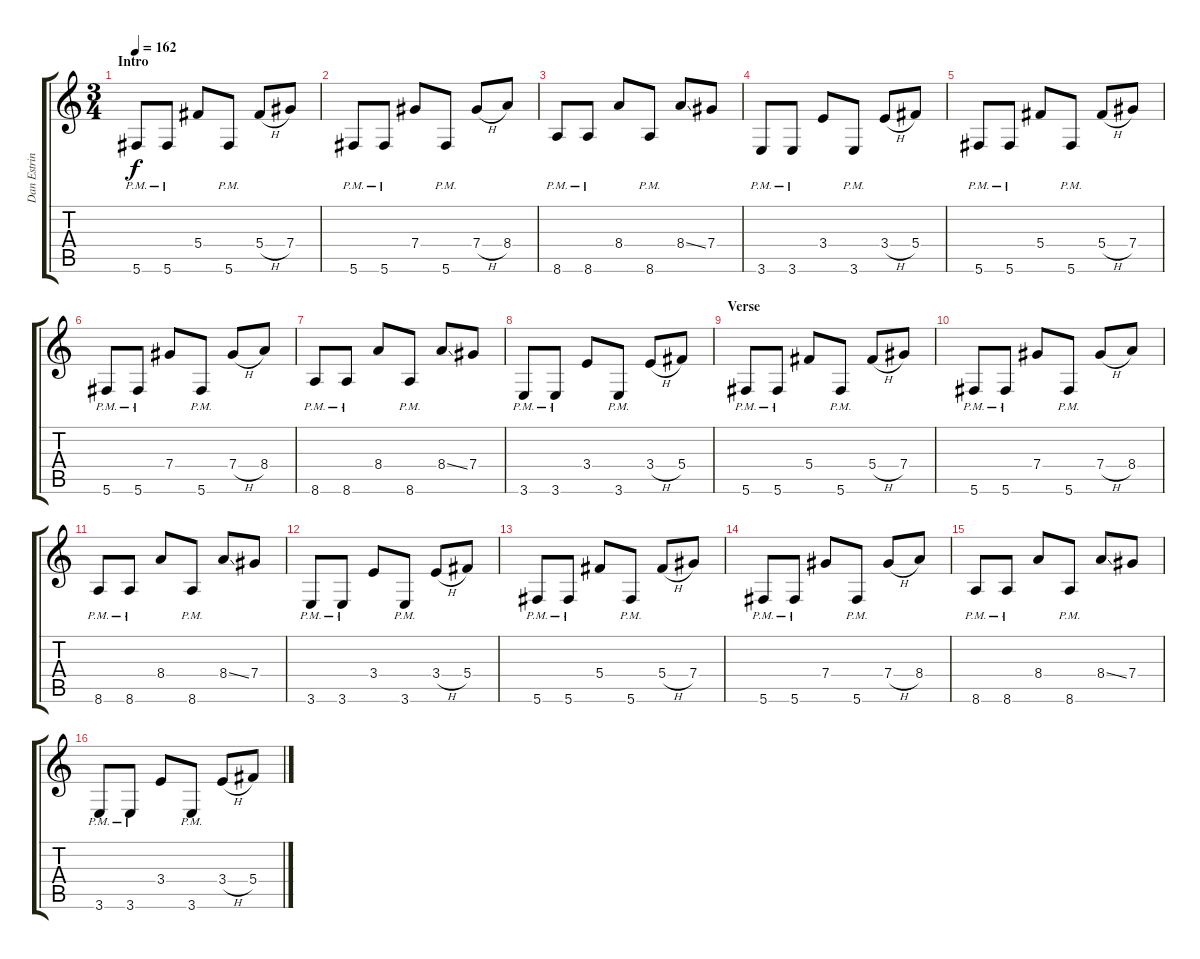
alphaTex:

\track ("Dan Estrin" "Dan Estrin") {instrument distortionguitar}
\staff {score tabs}
\tuning (Eb4 Bb3 G3 Db3 Ab2 Db2) {hide}
\ts (3 4)
\section ("" "Intro")
\tempo 162
\clef g2
\ks c
5.6{pm}.8{dy f volume 8 balance 0 instrument distortionguitar} 5.6{pm}.8 5.4.8 5.6{pm}.8 5.4{h}.8 7.4.8 |
5.6{pm}.8 5.6{pm}.8 7.4.8 5.6{pm}.8 7.4{h}.8 8.4.8 |
8.6{pm}.8 8.6{pm}.8 8.4.8 8.6{pm}.8 8.4{ss}.8 7.4.8 |
3.6{pm}.8 3.6{pm}.8 3.4.8 3.6{pm}.8 3.4{h}.8 5.4.8 |
5.6{pm}.8 5.6{pm}.8 5.4.8 5.6{pm}.8 5.4{h}.8 7.4.8 |
5.6{pm}.8 5.6{pm}.8 7.4.8 5.6{pm}.8 7.4{h}.8 8.4.8 |
8.6{pm}.8 8.6{pm}.8 8.4.8 8.6{pm}.8 8.4{ss}.8 7.4.8 |
3.6{pm}.8 3.6{pm}.8 3.4.8 3.6{pm}.8 3.4{h}.8 5.4.8 |
\section ("" "Verse")
5.6{pm}.8{volume 13 balance 8} 5.6{pm}.8 5.4.8 5.6{pm}.8 5.4{h}.8 7.4.8 |
5.6{pm}.8 5.6{pm}.8 7.4.8 5.6{pm}.8 7.4{h}.8 8.4.8 |
8.6{pm}.8 8.6{pm}.8 8.4.8 8.6{pm}.8 8.4{ss}.8 7.4.8 |
3.6{pm}.8 3.6{pm}.8 3.4.8 3.6{pm}.8 3.4{h}.8 5.4.8 |
5.6{pm}.8 5.6{pm}.8 5.4.8 5.6{pm}.8 5.4{h}.8 7.4.8 |
5.6{pm}.8 5.6{pm}.8 7.4.8 5.6{pm}.8 7.4{h}.8 8.4.8 |
8.6{pm}.8 8.6{pm}.8 8.4.8 8.6{pm}.8 8.4{ss}.8 7.4.8 |
3.6{pm}.8 3.6{pm}.8 3.4.8 3.6{pm}.8 3.4{h}.8 5.4.8
